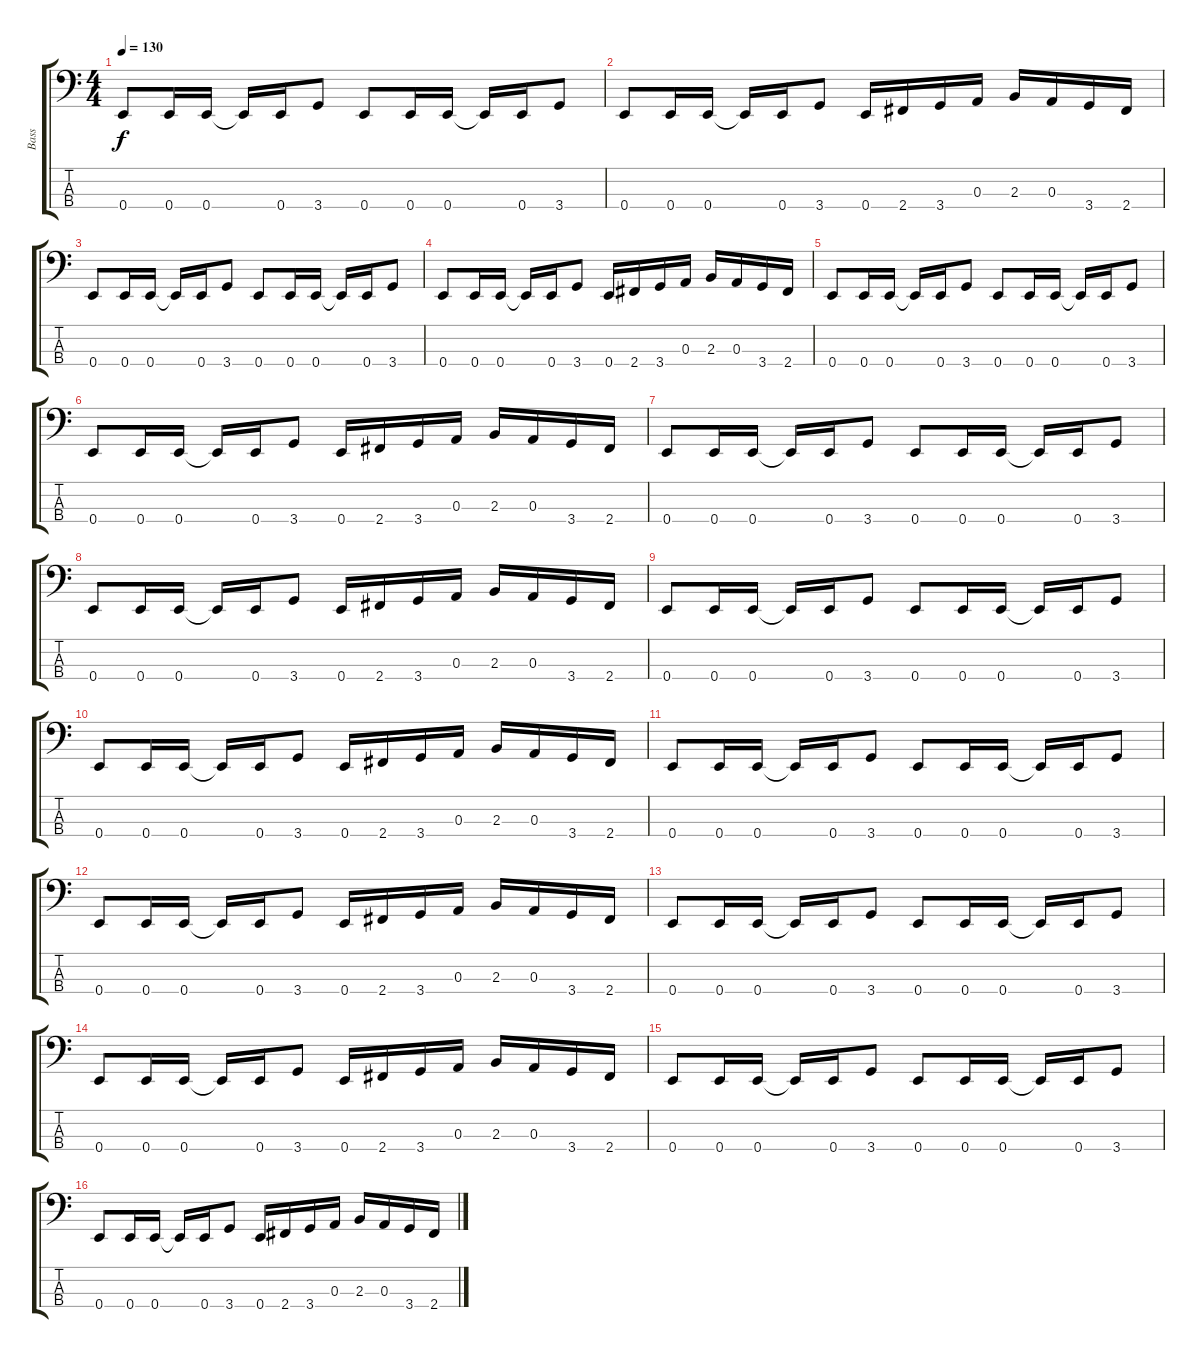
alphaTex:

\track ("Bass" "Bass") {instrument electricbassfinger}
\staff {score tabs}
\tuning (G2 D2 A1 E1) {hide}
\ts (4 4)
\tempo 130
\clef f4
\ks c
0.4.8{dy f} 0.4.16 0.4.16 0.4{t}.16 0.4.16 3.4.8 0.4.8 0.4.16 0.4.16 0.4{t}.16 0.4.16 3.4.8 |
0.4.8 0.4.16 0.4.16 0.4{t}.16 0.4.16 3.4.8 0.4.16 2.4.16 3.4.16 0.3.16 2.3.16 0.3.16 3.4.16 2.4.16 |
0.4.8 0.4.16 0.4.16 0.4{t}.16 0.4.16 3.4.8 0.4.8 0.4.16 0.4.16 0.4{t}.16 0.4.16 3.4.8 |
0.4.8 0.4.16 0.4.16 0.4{t}.16 0.4.16 3.4.8 0.4.16 2.4.16 3.4.16 0.3.16 2.3.16 0.3.16 3.4.16 2.4.16 |
0.4.8 0.4.16 0.4.16 0.4{t}.16 0.4.16 3.4.8 0.4.8 0.4.16 0.4.16 0.4{t}.16 0.4.16 3.4.8 |
0.4.8 0.4.16 0.4.16 0.4{t}.16 0.4.16 3.4.8 0.4.16 2.4.16 3.4.16 0.3.16 2.3.16 0.3.16 3.4.16 2.4.16 |
0.4.8 0.4.16 0.4.16 0.4{t}.16 0.4.16 3.4.8 0.4.8 0.4.16 0.4.16 0.4{t}.16 0.4.16 3.4.8 |
0.4.8 0.4.16 0.4.16 0.4{t}.16 0.4.16 3.4.8 0.4.16 2.4.16 3.4.16 0.3.16 2.3.16 0.3.16 3.4.16 2.4.16 |
0.4.8 0.4.16 0.4.16 0.4{t}.16 0.4.16 3.4.8 0.4.8 0.4.16 0.4.16 0.4{t}.16 0.4.16 3.4.8 |
0.4.8 0.4.16 0.4.16 0.4{t}.16 0.4.16 3.4.8 0.4.16 2.4.16 3.4.16 0.3.16 2.3.16 0.3.16 3.4.16 2.4.16 |
0.4.8 0.4.16 0.4.16 0.4{t}.16 0.4.16 3.4.8 0.4.8 0.4.16 0.4.16 0.4{t}.16 0.4.16 3.4.8 |
0.4.8 0.4.16 0.4.16 0.4{t}.16 0.4.16 3.4.8 0.4.16 2.4.16 3.4.16 0.3.16 2.3.16 0.3.16 3.4.16 2.4.16 |
0.4.8 0.4.16 0.4.16 0.4{t}.16 0.4.16 3.4.8 0.4.8 0.4.16 0.4.16 0.4{t}.16 0.4.16 3.4.8 |
0.4.8 0.4.16 0.4.16 0.4{t}.16 0.4.16 3.4.8 0.4.16 2.4.16 3.4.16 0.3.16 2.3.16 0.3.16 3.4.16 2.4.16 |
0.4.8 0.4.16 0.4.16 0.4{t}.16 0.4.16 3.4.8 0.4.8 0.4.16 0.4.16 0.4{t}.16 0.4.16 3.4.8 |
0.4.8 0.4.16 0.4.16 0.4{t}.16 0.4.16 3.4.8 0.4.16 2.4.16 3.4.16 0.3.16 2.3.16 0.3.16 3.4.16 2.4.16
